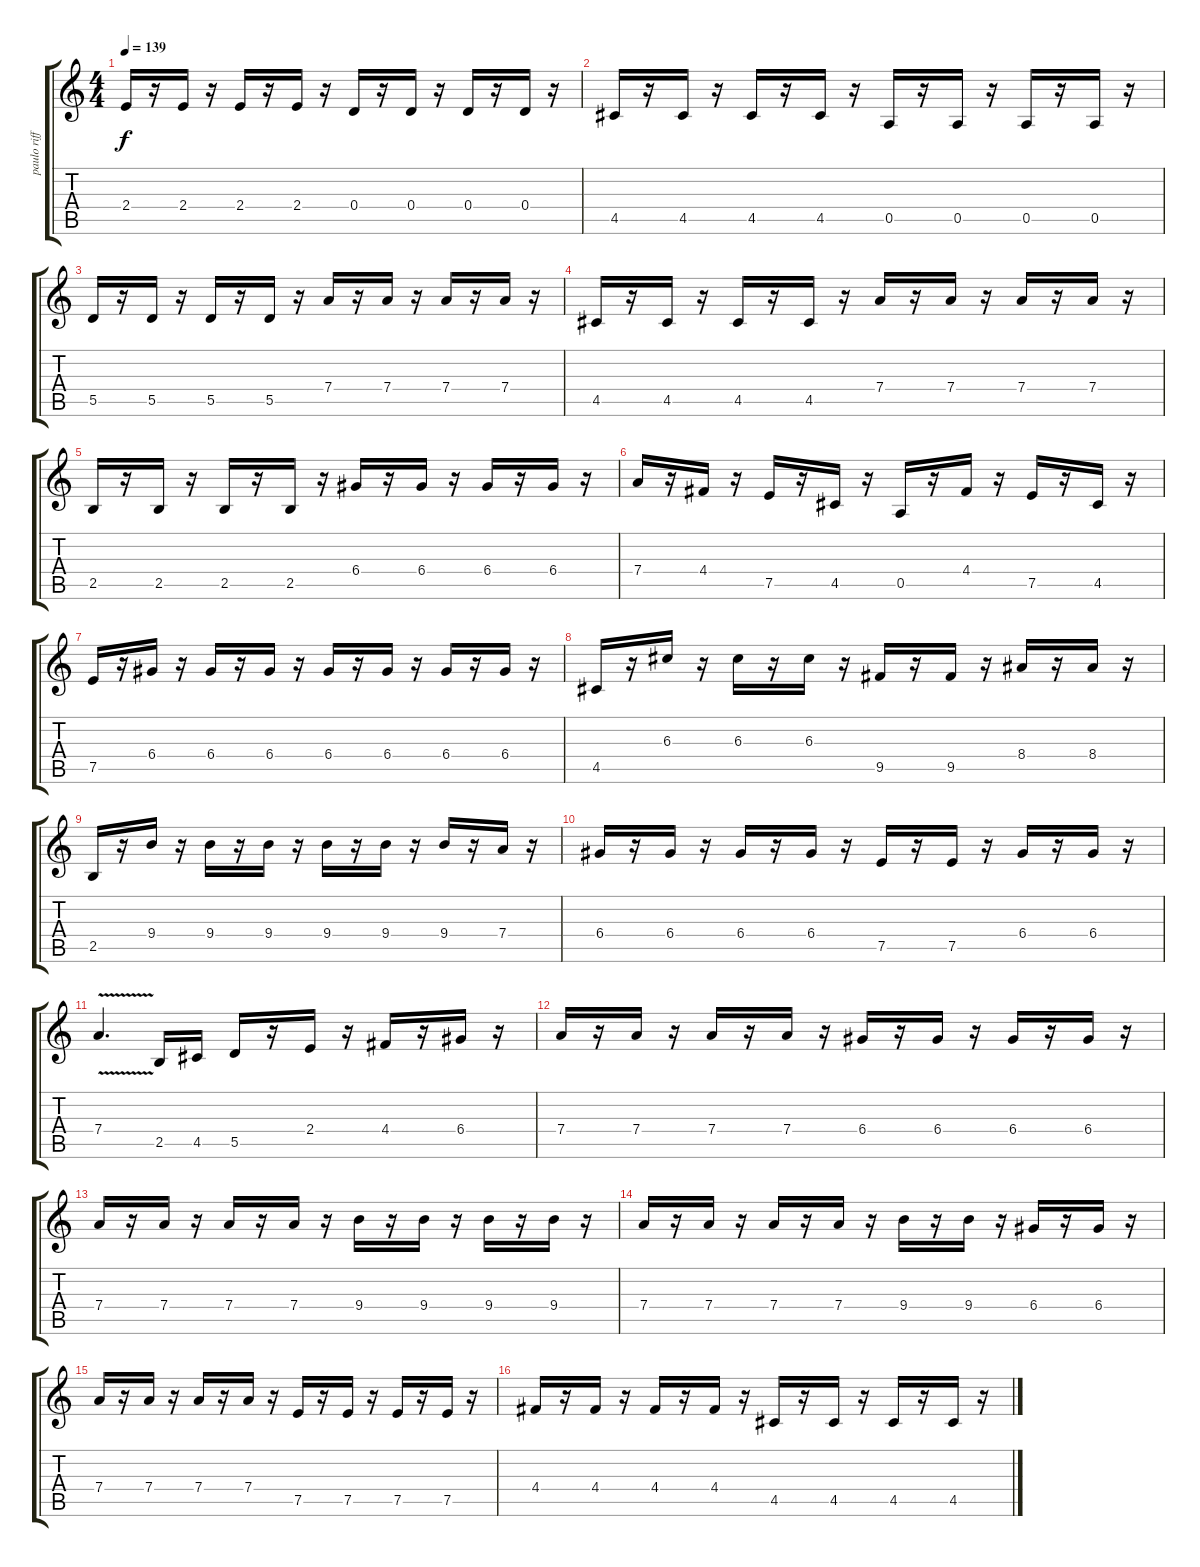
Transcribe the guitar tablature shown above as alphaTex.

\track ("paulo riff" "paulo riff") {instrument distortionguitar}
\staff {score tabs}
\tuning (E4 B3 G3 D3 A2 D2) {hide}
\ts (4 4)
\tempo 139
\clef g2
\ks c
2.4.16{dy f} r.16 2.4.16 r.16 2.4.16 r.16 2.4.16 r.16 0.4.16 r.16 0.4.16 r.16 0.4.16 r.16 0.4.16 r.16 |
4.5.16 r.16 4.5.16 r.16 4.5.16 r.16 4.5.16 r.16 0.5.16 r.16 0.5.16 r.16 0.5.16 r.16 0.5.16 r.16 |
5.5.16 r.16 5.5.16 r.16 5.5.16 r.16 5.5.16 r.16 7.4.16 r.16 7.4.16 r.16 7.4.16 r.16 7.4.16 r.16 |
4.5.16 r.16 4.5.16 r.16 4.5.16 r.16 4.5.16 r.16 7.4.16 r.16 7.4.16 r.16 7.4.16 r.16 7.4.16 r.16 |
2.5.16 r.16 2.5.16 r.16 2.5.16 r.16 2.5.16 r.16 6.4.16 r.16 6.4.16 r.16 6.4.16 r.16 6.4.16 r.16 |
7.4.16 r.16 4.4.16 r.16 7.5.16 r.16 4.5.16 r.16 0.5.16 r.16 4.4.16 r.16 7.5.16 r.16 4.5.16 r.16 |
7.5.16 r.16 6.4.16 r.16 6.4.16 r.16 6.4.16 r.16 6.4.16 r.16 6.4.16 r.16 6.4.16 r.16 6.4.16 r.16 |
4.5.16 r.16 6.3.16 r.16 6.3.16 r.16 6.3.16 r.16 9.5.16 r.16 9.5.16 r.16 8.4.16 r.16 8.4.16 r.16 |
2.5.16 r.16 9.4.16 r.16 9.4.16 r.16 9.4.16 r.16 9.4.16 r.16 9.4.16 r.16 9.4.16 r.16 7.4.16 r.16 |
6.4.16 r.16 6.4.16 r.16 6.4.16 r.16 6.4.16 r.16 7.5.16 r.16 7.5.16 r.16 6.4.16 r.16 6.4.16 r.16 |
7.4{v}.4{d} 2.5.16 4.5.16 5.5.16 r.16 2.4.16 r.16 4.4.16 r.16 6.4.16 r.16 |
7.4.16 r.16 7.4.16 r.16 7.4.16 r.16 7.4.16 r.16 6.4.16 r.16 6.4.16 r.16 6.4.16 r.16 6.4.16 r.16 |
7.4.16 r.16 7.4.16 r.16 7.4.16 r.16 7.4.16 r.16 9.4.16 r.16 9.4.16 r.16 9.4.16 r.16 9.4.16 r.16 |
7.4.16 r.16 7.4.16 r.16 7.4.16 r.16 7.4.16 r.16 9.4.16 r.16 9.4.16 r.16 6.4.16 r.16 6.4.16 r.16 |
7.4.16 r.16 7.4.16 r.16 7.4.16 r.16 7.4.16 r.16 7.5.16 r.16 7.5.16 r.16 7.5.16 r.16 7.5.16 r.16 |
4.4.16 r.16 4.4.16 r.16 4.4.16 r.16 4.4.16 r.16 4.5.16 r.16 4.5.16 r.16 4.5.16 r.16 4.5.16 r.16
